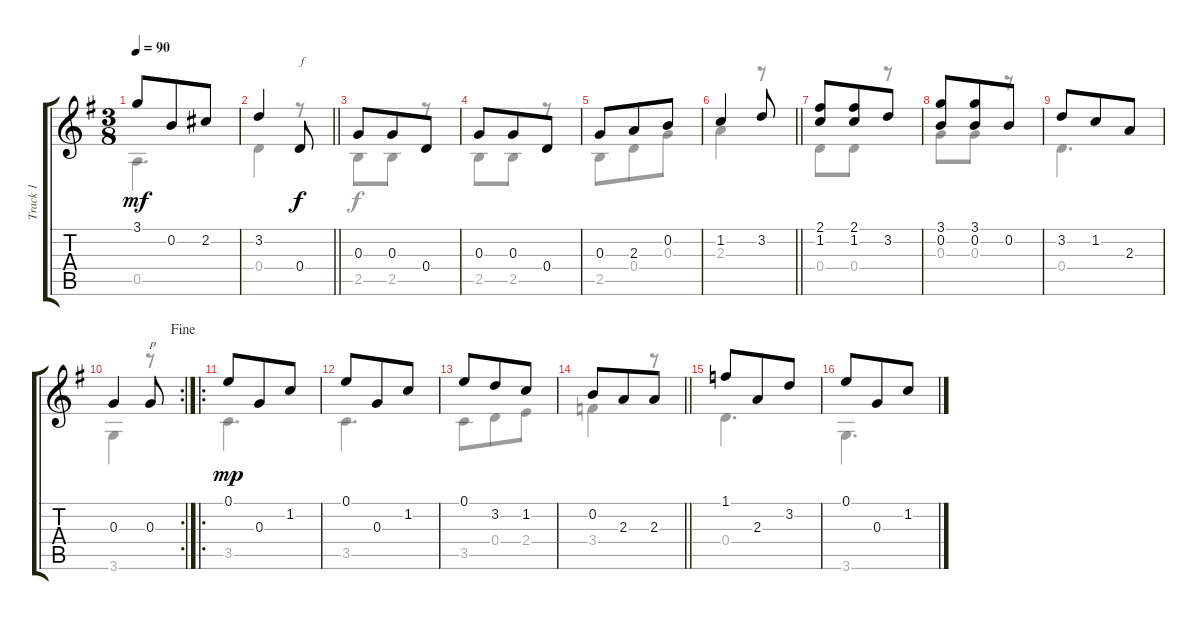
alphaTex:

\track ("Track 1" "Track 1") {instrument acousticguitarsteel}
\staff {score tabs}
\tuning (E4 B3 G3 D3 A2 E2) {hide}
\voice
\ts (3 8)
\tempo 90
\clef g2
\ks g
3.1.8{dy mf} 0.2.8 2.2.8 |
\barLineRight lightlight
3.2.4 0.4.8{txt "f" dy f} |
0.3.8 0.3.8 0.4.8 |
0.3.8 0.3.8 0.4.8 |
0.3.8 2.3.8 0.2.8 |
\barLineRight lightlight
1.2.4 3.2.8 |
(2.1 1.2).8 (2.1 1.2).8 3.2.8 |
(3.1 0.2).8 (3.1 0.2).8 0.2.8 |
3.2.8 1.2.8 2.3.8 |
\rc 2
\jump fine
0.3.4 0.3.8{txt "p"} |
\ro
0.1.8{dy mp} 0.3.8 1.2.8 |
0.1.8 0.3.8 1.2.8 |
0.1.8 3.2.8 1.2.8 |
\barLineRight lightlight
0.2.8 2.3.8 2.3.8 |
1.1.8 2.3.8 3.2.8 |
0.1.8 0.3.8 1.2.8
\voice
\clef g2
\ottava regular
\simile none
\ks g
0.5.4{d dy mf} |
\barLineRight lightlight
0.4.4 r.8 |
2.5.8{dy f beam merge} 2.5.8 r.8 |
2.5.8{beam merge} 2.5.8 r.8 |
2.5.8 0.4.8 0.3.8 |
\barLineRight lightlight
2.3.4 r.8 |
0.4.8{beam merge} 0.4.8 r.8 |
0.3.8{beam merge} 0.3.8 r.8 |
0.4.4{d} |
3.6.4 r.8 |
3.5.4{d dy mp} |
3.5.4{d} |
3.5.8 0.4.8 2.4.8 |
\barLineRight lightlight
3.4.4 r.8 |
0.4.4{d} |
3.6.4{d}
